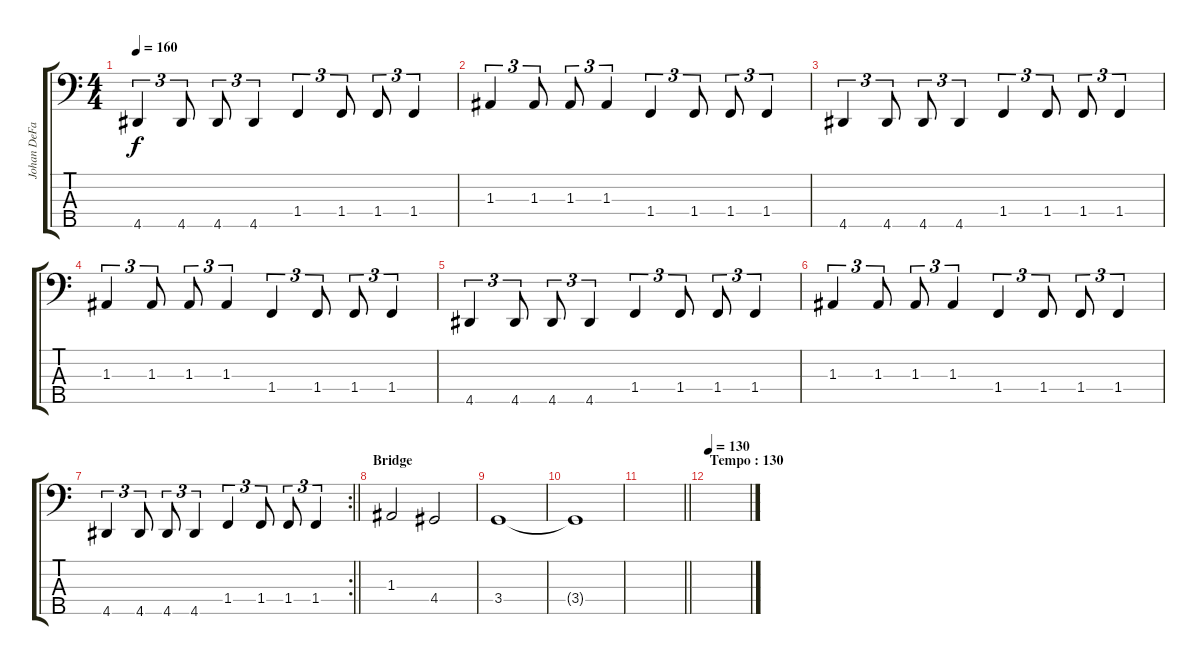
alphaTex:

\track ("Johan DeFarfalla" "Johan DeFa") {instrument electricbassfinger}
\staff {score tabs}
\tuning (G2 D2 A1 E1 B0) {hide}
\ts (4 4)
\tempo 160
\clef f4
\ks c
4.5.4{tu (3 2) dy f} 4.5.8{tu (3 2)} 4.5.8{tu (3 2)} 4.5.4{tu (3 2)} 1.4.4{tu (3 2)} 1.4.8{tu (3 2)} 1.4.8{tu (3 2)} 1.4.4{tu (3 2)} |
1.3.4{tu (3 2)} 1.3.8{tu (3 2)} 1.3.8{tu (3 2)} 1.3.4{tu (3 2)} 1.4.4{tu (3 2)} 1.4.8{tu (3 2)} 1.4.8{tu (3 2)} 1.4.4{tu (3 2)} |
4.5.4{tu (3 2)} 4.5.8{tu (3 2)} 4.5.8{tu (3 2)} 4.5.4{tu (3 2)} 1.4.4{tu (3 2)} 1.4.8{tu (3 2)} 1.4.8{tu (3 2)} 1.4.4{tu (3 2)} |
1.3.4{tu (3 2)} 1.3.8{tu (3 2)} 1.3.8{tu (3 2)} 1.3.4{tu (3 2)} 1.4.4{tu (3 2)} 1.4.8{tu (3 2)} 1.4.8{tu (3 2)} 1.4.4{tu (3 2)} |
4.5.4{tu (3 2)} 4.5.8{tu (3 2)} 4.5.8{tu (3 2)} 4.5.4{tu (3 2)} 1.4.4{tu (3 2)} 1.4.8{tu (3 2)} 1.4.8{tu (3 2)} 1.4.4{tu (3 2)} |
1.3.4{tu (3 2)} 1.3.8{tu (3 2)} 1.3.8{tu (3 2)} 1.3.4{tu (3 2)} 1.4.4{tu (3 2)} 1.4.8{tu (3 2)} 1.4.8{tu (3 2)} 1.4.4{tu (3 2)} |
\rc 2
\barLineRight lightlight
4.5.4{tu (3 2)} 4.5.8{tu (3 2)} 4.5.8{tu (3 2)} 4.5.4{tu (3 2)} 1.4.4{tu (3 2)} 1.4.8{tu (3 2)} 1.4.8{tu (3 2)} 1.4.4{tu (3 2)} |
\section ("" "Bridge")
1.3.2 4.4.2 |
3.4.1 |
3.4{t}.1 |
\barLineRight lightlight
|
\section ("" "Tempo : 130")
\tempo 130
